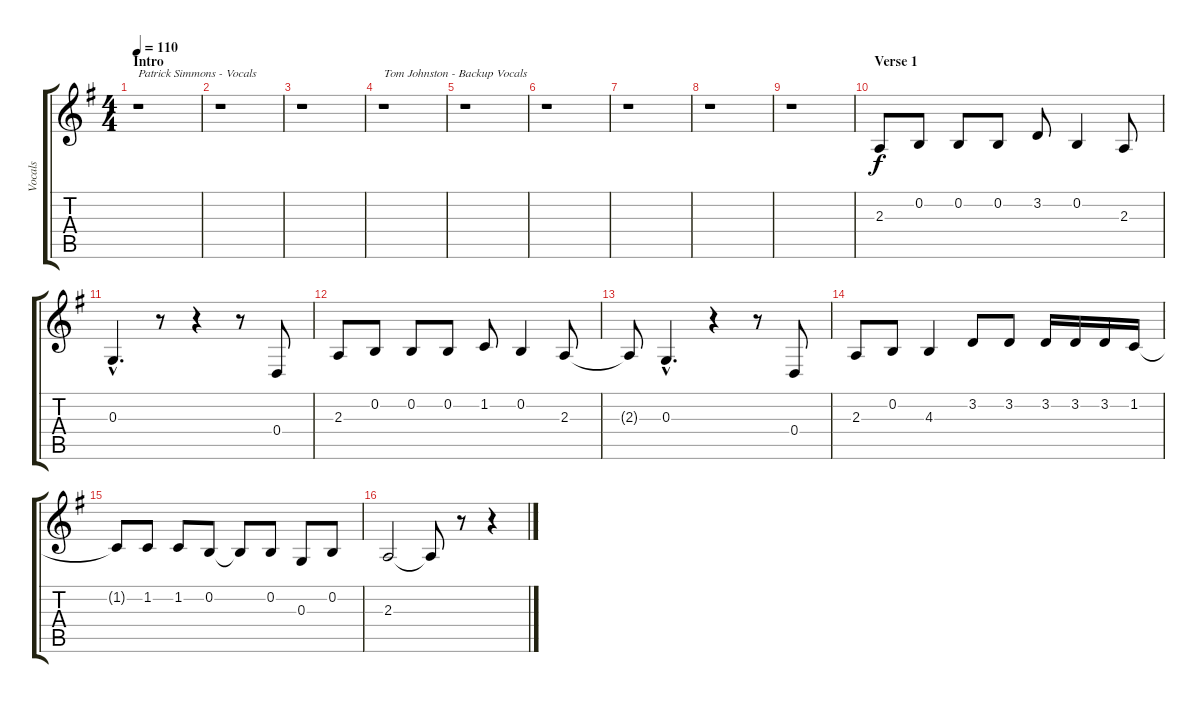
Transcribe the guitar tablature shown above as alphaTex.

\track ("Vocals" "Vocals") {instrument pad7halo}
\staff {score tabs}
\tuning (E4 B3 G3 D3 A2 E2) {hide}
\ts (4 4)
\section ("" "Intro")
\tempo 110
\clef g2
\ks g
r.1{txt "Patrick Simmons - Vocals" dy f instrument pad7halo} |
r.1 |
r.1 |
r.1{txt "Tom Johnston - Backup Vocals"} |
r.1 |
r.1 |
r.1 |
r.1 |
r.1 |
\section ("" "Verse 1")
2.3.8 0.2.8 0.2.8 0.2.8 3.2.8 0.2.4 2.3.8 |
0.3{hac}.4{d} r.8 r.4 r.8 0.4.8 |
2.3.8 0.2.8 0.2.8 0.2.8 1.2.8 0.2.4 2.3.8 |
2.3{t}.8 0.3{hac}.4{d} r.4 r.8 0.4.8 |
2.3.8 0.2.8 4.3.4 3.2.8 3.2.8 3.2.16 3.2.16 3.2.16 1.2.16 |
1.2{t}.8 1.2.8 1.2.8 0.2.8 0.2{t}.8 0.2.8 0.3.8 0.2.8 |
2.3.2 2.3{t}.8 r.8 r.4
